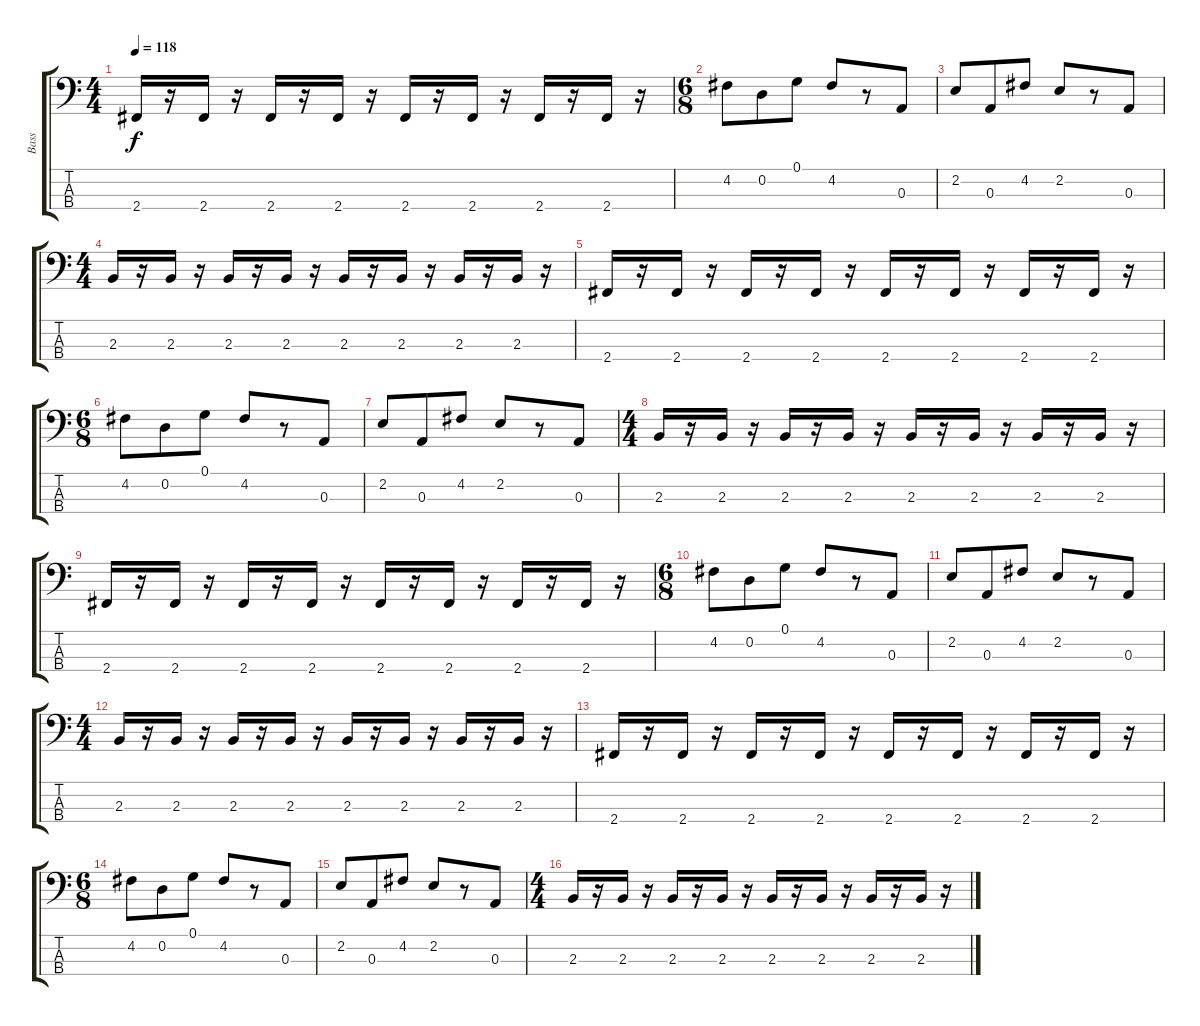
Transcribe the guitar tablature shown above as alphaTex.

\track ("Bass" "Bass") {instrument electricbassfinger}
\staff {score tabs}
\tuning (G2 D2 A1 E1) {hide}
\ts (4 4)
\tempo 118
\clef f4
\ks c
2.4.16{dy f} r.16 2.4.16 r.16 2.4.16 r.16 2.4.16 r.16 2.4.16 r.16 2.4.16 r.16 2.4.16 r.16 2.4.16 r.16 |
\ts (6 8)
4.2.8 0.2.8 0.1.8 4.2.8 r.8 0.3.8 |
2.2.8 0.3.8 4.2.8 2.2.8 r.8 0.3.8 |
\ts (4 4)
2.3.16 r.16 2.3.16 r.16 2.3.16 r.16 2.3.16 r.16 2.3.16 r.16 2.3.16 r.16 2.3.16 r.16 2.3.16 r.16 |
2.4.16 r.16 2.4.16 r.16 2.4.16 r.16 2.4.16 r.16 2.4.16 r.16 2.4.16 r.16 2.4.16 r.16 2.4.16 r.16 |
\ts (6 8)
4.2.8 0.2.8 0.1.8 4.2.8 r.8 0.3.8 |
2.2.8 0.3.8 4.2.8 2.2.8 r.8 0.3.8 |
\ts (4 4)
2.3.16 r.16 2.3.16 r.16 2.3.16 r.16 2.3.16 r.16 2.3.16 r.16 2.3.16 r.16 2.3.16 r.16 2.3.16 r.16 |
2.4.16 r.16 2.4.16 r.16 2.4.16 r.16 2.4.16 r.16 2.4.16 r.16 2.4.16 r.16 2.4.16 r.16 2.4.16 r.16 |
\ts (6 8)
4.2.8 0.2.8 0.1.8 4.2.8 r.8 0.3.8 |
2.2.8 0.3.8 4.2.8 2.2.8 r.8 0.3.8 |
\ts (4 4)
2.3.16 r.16 2.3.16 r.16 2.3.16 r.16 2.3.16 r.16 2.3.16 r.16 2.3.16 r.16 2.3.16 r.16 2.3.16 r.16 |
2.4.16 r.16 2.4.16 r.16 2.4.16 r.16 2.4.16 r.16 2.4.16 r.16 2.4.16 r.16 2.4.16 r.16 2.4.16 r.16 |
\ts (6 8)
4.2.8 0.2.8 0.1.8 4.2.8 r.8 0.3.8 |
2.2.8 0.3.8 4.2.8 2.2.8 r.8 0.3.8 |
\ts (4 4)
2.3.16 r.16 2.3.16 r.16 2.3.16 r.16 2.3.16 r.16 2.3.16 r.16 2.3.16 r.16 2.3.16 r.16 2.3.16 r.16
